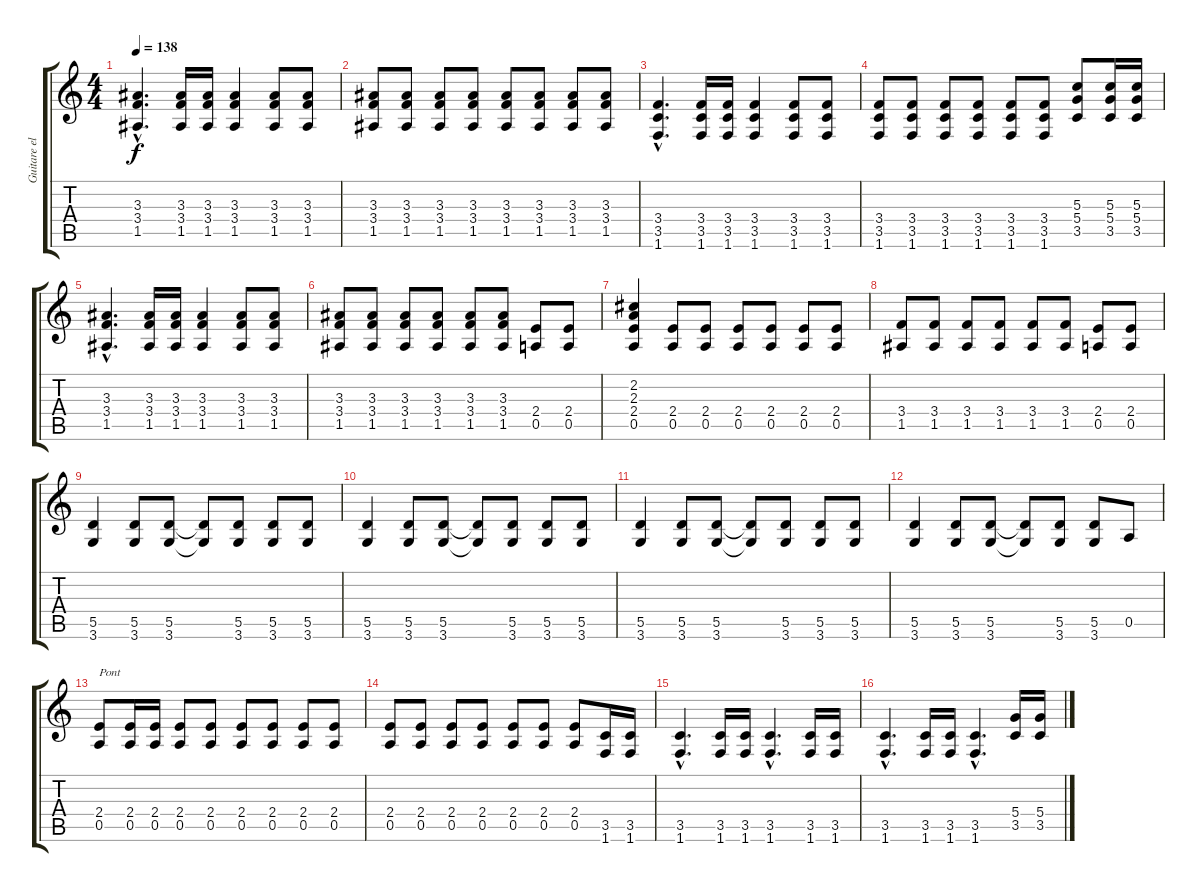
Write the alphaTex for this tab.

\track ("Guitare elec 1" "Guitare el") {instrument overdrivenguitar}
\staff {score tabs}
\tuning (E4 B3 G3 D3 A2 E2) {hide}
\ts (4 4)
\tempo 138
\clef g2
\ks c
(3.3{hac} 3.4{hac} 1.5{hac}).4{d dy f} (3.3 3.4 1.5).16 (3.3 3.4 1.5).16 (3.3 3.4 1.5).4 (3.3 3.4 1.5).8 (3.3 3.4 1.5).8 |
(3.3 3.4 1.5).8 (3.3 3.4 1.5).8 (3.3 3.4 1.5).8 (3.3 3.4 1.5).8 (3.3 3.4 1.5).8 (3.3 3.4 1.5).8 (3.3 3.4 1.5).8 (3.3 3.4 1.5).8 |
(3.4{hac} 3.5{hac} 1.6{hac}).4{d} (3.4 3.5 1.6).16 (3.4 3.5 1.6).16 (3.4 3.5 1.6).4 (3.4 3.5 1.6).8 (3.4 3.5 1.6).8 |
(3.4 3.5 1.6).8 (3.4 3.5 1.6).8 (3.4 3.5 1.6).8 (3.4 3.5 1.6).8 (3.4 3.5 1.6).8 (3.4 3.5 1.6).8 (5.3 5.4 3.5).8 (5.3 5.4 3.5).16 (5.3 5.4 3.5).16 |
(3.3{hac} 3.4{hac} 1.5{hac}).4{d} (3.3 3.4 1.5).16 (3.3 3.4 1.5).16 (3.3 3.4 1.5).4 (3.3 3.4 1.5).8 (3.3 3.4 1.5).8 |
(3.3 3.4 1.5).8 (3.3 3.4 1.5).8 (3.3 3.4 1.5).8 (3.3 3.4 1.5).8 (3.3 3.4 1.5).8 (3.3 3.4 1.5).8 (2.4 0.5).8 (2.4 0.5).8 |
(2.2 2.3 2.4 0.5).4 (2.4 0.5).8 (2.4 0.5).8 (2.4 0.5).8 (2.4 0.5).8 (2.4 0.5).8 (2.4 0.5).8 |
(3.4 1.5).8 (3.4 1.5).8 (3.4 1.5).8 (3.4 1.5).8 (3.4 1.5).8 (3.4 1.5).8 (2.4 0.5).8 (2.4 0.5).8 |
(5.5 3.6).4 (5.5 3.6).8 (5.5 3.6).8 (5.5{t} 3.6{t}).8 (5.5 3.6).8 (5.5 3.6).8 (5.5 3.6).8 |
(5.5 3.6).4 (5.5 3.6).8 (5.5 3.6).8 (5.5{t} 3.6{t}).8 (5.5 3.6).8 (5.5 3.6).8 (5.5 3.6).8 |
(5.5 3.6).4 (5.5 3.6).8 (5.5 3.6).8 (5.5{t} 3.6{t}).8 (5.5 3.6).8 (5.5 3.6).8 (5.5 3.6).8 |
(5.5 3.6).4 (5.5 3.6).8 (5.5 3.6).8 (5.5{t} 3.6{t}).8 (5.5 3.6).8 (5.5 3.6).8 0.5.8 |
(2.4 0.5).8{txt "Pont"} (2.4 0.5).16 (2.4 0.5).16 (2.4 0.5).8 (2.4 0.5).8 (2.4 0.5).8 (2.4 0.5).8 (2.4 0.5).8 (2.4 0.5).8 |
(2.4 0.5).8 (2.4 0.5).8 (2.4 0.5).8 (2.4 0.5).8 (2.4 0.5).8 (2.4 0.5).8 (2.4 0.5).8 (3.5 1.6).16 (3.5 1.6).16 |
(3.5{hac} 1.6{hac}).4{d} (3.5 1.6).16 (3.5 1.6).16 (3.5{hac} 1.6{hac}).4{d} (3.5 1.6).16 (3.5 1.6).16 |
(3.5{hac} 1.6{hac}).4{d} (3.5 1.6).16 (3.5 1.6).16 (3.5{hac} 1.6{hac}).4{d} (5.4 3.5).16 (5.4 3.5).16
